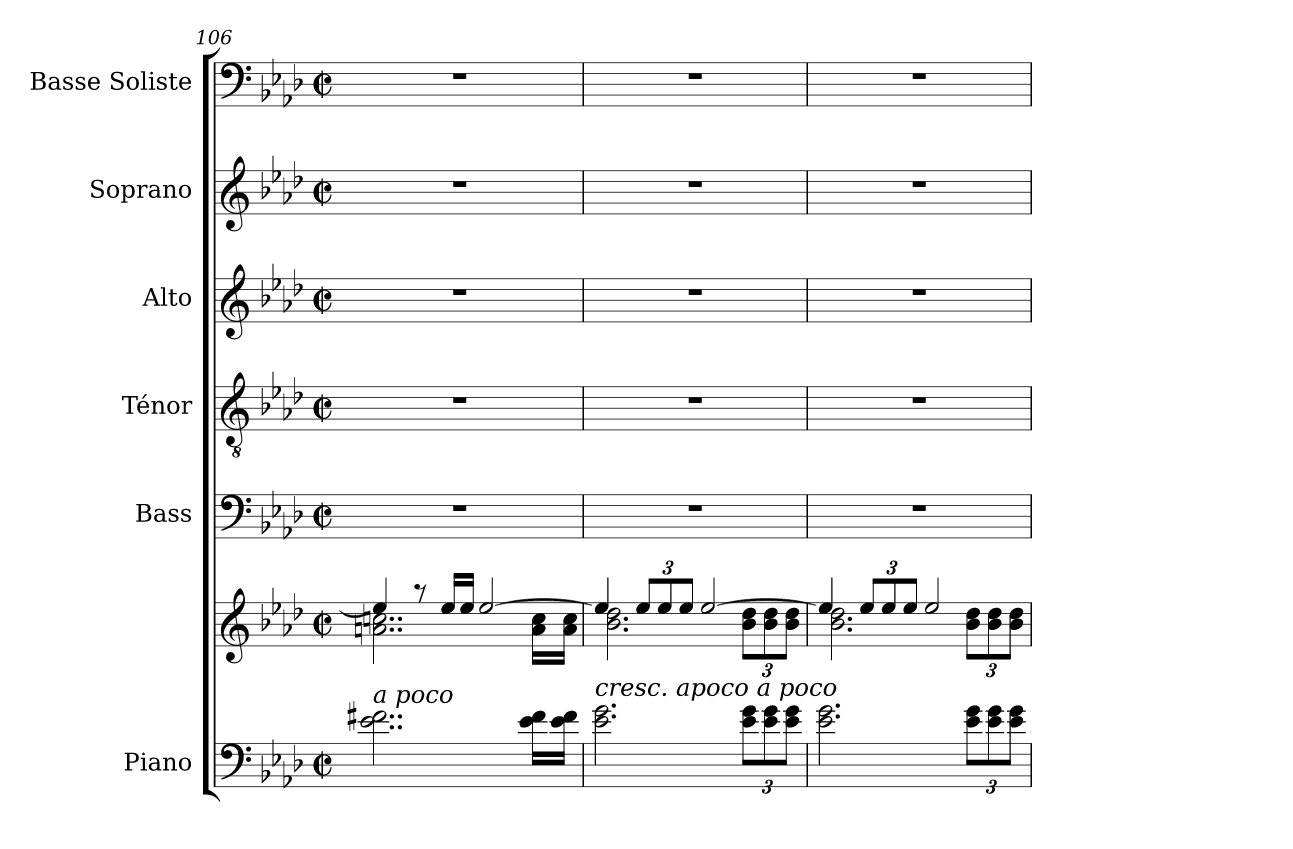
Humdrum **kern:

**kern	**kern	**kern	**kern	**kern	**kern	**kern
*part6	*part6	*part5	*part4	*part3	*part2	*part1
*staff7	*staff6	*staff5	*staff4	*staff3	*staff2	*staff1
*I"Piano	*	*I"Bass	*I"Ténor	*I"Alto	*I"Soprano	*I"Basse Soliste
*I'Pia.	*	*I'B.	*I'T.	*I'A.	*I'S.	*I'Basse Soliste
*clefF4	*clefG2	*clefF4	*clefGv2	*clefG2	*clefG2	*clefF4
*k[b-e-a-d-]	*k[b-e-a-d-]	*k[b-e-a-d-]	*k[b-e-a-d-]	*k[b-e-a-d-]	*k[b-e-a-d-]	*k[b-e-a-d-]
*M2/2	*M2/2	*M2/2	*M2/2	*M2/2	*M2/2	*M2/2
*met(c|)	*met(c|)	*met(c|)	*met(c|)	*met(c|)	*met(c|)	*met(c|)
=106	=106	=106	=106	=106	=106	=106
*	*^	*	*	*	*	*
!LO:TX:a:i:t=a poco	!	!	!	!	!	!	!
2..e-\ 2..f#X\	4ee-/]	2..an\ 2..ccn\	1r	1r	1r	1r	1r
.	8r	.	.	.	.	.	.
.	16ee-/LL	.	.	.	.	.	.
.	16ee-/JJ	.	.	.	.	.	.
.	[2ee-/	.	.	.	.	.	.
16e-\ 16f#\LL	.	16a\ 16cc\LL	.	.	.	.	.
16e-\ 16f#\JJ	.	16a\ 16cc\JJ	.	.	.	.	.
!!LO:LB:g=z
=107	=107	=107	=107	=107	=107	=107	=107
!LO:TX:a:i:t=cresc. apoco a poco	!	!	!	!	!	!	!
2.e-\ 2.g\	4ee-/]	2.b-\ 2.dd-\	1r	1r	1r	1r	1r
*	*Xbrackettup	*	*	*	*	*	*
.	12ee-/L	.	.	.	.	.	.
.	12ee-/	.	.	.	.	.	.
.	12ee-/J	.	.	.	.	.	.
.	[2ee-/	.	.	.	.	.	.
*Xbrackettup	*	*	*	*	*	*	*
12e-\ 12g\L	.	12b-\ 12dd-\L	.	.	.	.	.
12e-\ 12g\	.	12b-\ 12dd-\	.	.	.	.	.
12e-\ 12g\J	.	12b-\ 12dd-\J	.	.	.	.	.
=108	=108	=108	=108	=108	=108	=108	=108
2.e-\ 2.g\	4ee-/]	2.b-\ 2.dd-\	1r	1r	1r	1r	1r
.	12ee-/L	.	.	.	.	.	.
.	12ee-/	.	.	.	.	.	.
.	12ee-/J	.	.	.	.	.	.
.	2ee-/	.	.	.	.	.	.
12e-\ 12g\L	.	12b-\ 12dd-\L	.	.	.	.	.
12e-\ 12g\	.	12b-\ 12dd-\	.	.	.	.	.
12e-\ 12g\J	.	12b-\ 12dd-\J	.	.	.	.	.
*	*v	*v	*	*	*	*	*
=	=	=	=	=	=	=
*-	*-	*-	*-	*-	*-	*-
